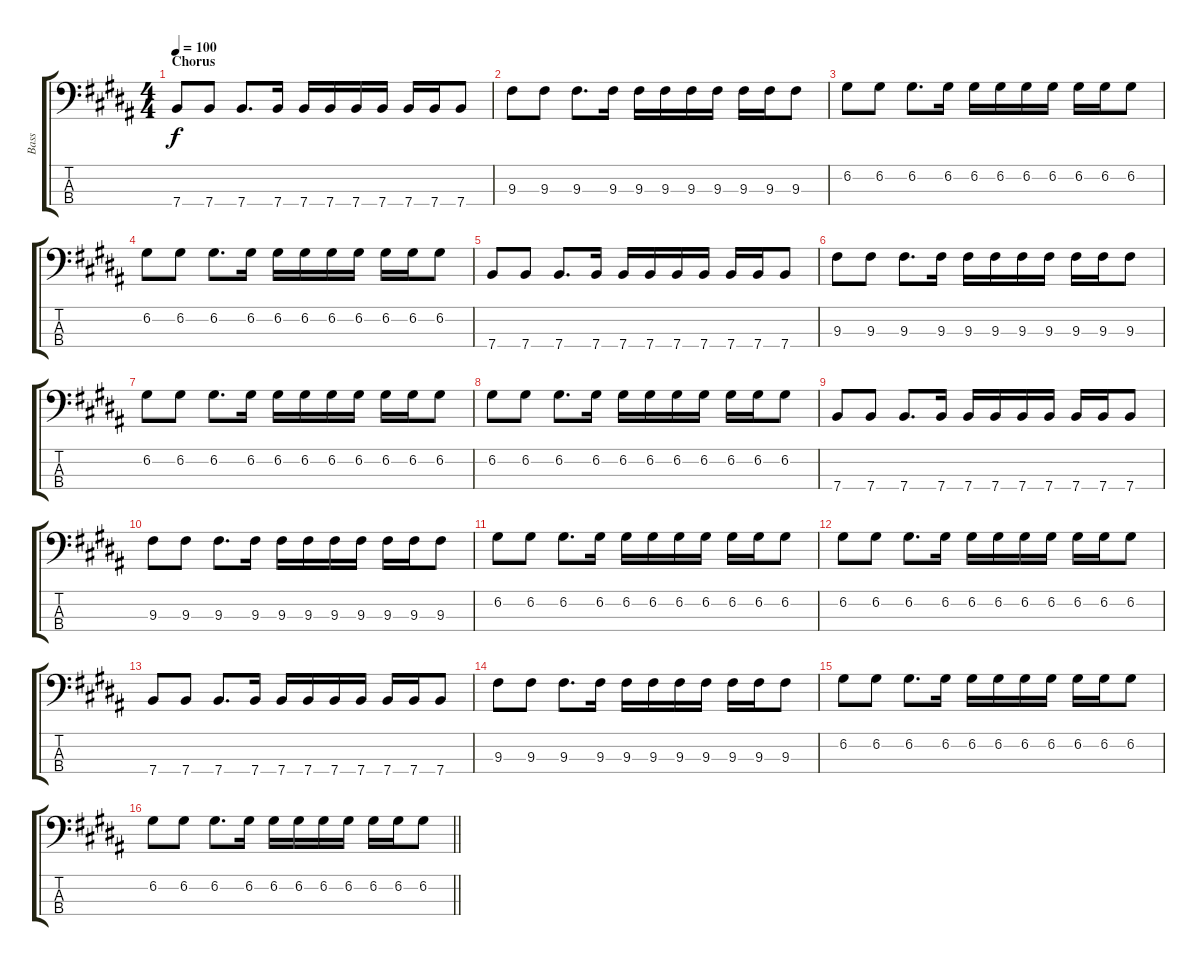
\track ("Bass" "Bass") {instrument electricbassfinger}
\staff {score tabs}
\tuning (G2 D2 A1 E1) {hide}
\ts (4 4)
\section ("" "Chorus")
\tempo 100
\clef f4
\ks b
7.4.8{dy f} 7.4.8 7.4.8{d} 7.4.16 7.4.16 7.4.16 7.4.16 7.4.16 7.4.16 7.4.16 7.4.8 |
9.3.8 9.3.8 9.3.8{d} 9.3.16 9.3.16 9.3.16 9.3.16 9.3.16 9.3.16 9.3.16 9.3.8 |
6.2.8 6.2.8 6.2.8{d} 6.2.16 6.2.16 6.2.16 6.2.16 6.2.16 6.2.16 6.2.16 6.2.8 |
6.2.8 6.2.8 6.2.8{d} 6.2.16 6.2.16 6.2.16 6.2.16 6.2.16 6.2.16 6.2.16 6.2.8 |
7.4.8 7.4.8 7.4.8{d} 7.4.16 7.4.16 7.4.16 7.4.16 7.4.16 7.4.16 7.4.16 7.4.8 |
9.3.8 9.3.8 9.3.8{d} 9.3.16 9.3.16 9.3.16 9.3.16 9.3.16 9.3.16 9.3.16 9.3.8 |
6.2.8 6.2.8 6.2.8{d} 6.2.16 6.2.16 6.2.16 6.2.16 6.2.16 6.2.16 6.2.16 6.2.8 |
6.2.8 6.2.8 6.2.8{d} 6.2.16 6.2.16 6.2.16 6.2.16 6.2.16 6.2.16 6.2.16 6.2.8 |
7.4.8 7.4.8 7.4.8{d} 7.4.16 7.4.16 7.4.16 7.4.16 7.4.16 7.4.16 7.4.16 7.4.8 |
9.3.8 9.3.8 9.3.8{d} 9.3.16 9.3.16 9.3.16 9.3.16 9.3.16 9.3.16 9.3.16 9.3.8 |
6.2.8 6.2.8 6.2.8{d} 6.2.16 6.2.16 6.2.16 6.2.16 6.2.16 6.2.16 6.2.16 6.2.8 |
6.2.8 6.2.8 6.2.8{d} 6.2.16 6.2.16 6.2.16 6.2.16 6.2.16 6.2.16 6.2.16 6.2.8 |
7.4.8 7.4.8 7.4.8{d} 7.4.16 7.4.16 7.4.16 7.4.16 7.4.16 7.4.16 7.4.16 7.4.8 |
9.3.8 9.3.8 9.3.8{d} 9.3.16 9.3.16 9.3.16 9.3.16 9.3.16 9.3.16 9.3.16 9.3.8 |
6.2.8 6.2.8 6.2.8{d} 6.2.16 6.2.16 6.2.16 6.2.16 6.2.16 6.2.16 6.2.16 6.2.8 |
\barLineRight lightlight
6.2.8 6.2.8 6.2.8{d} 6.2.16 6.2.16 6.2.16 6.2.16 6.2.16 6.2.16 6.2.16 6.2.8
